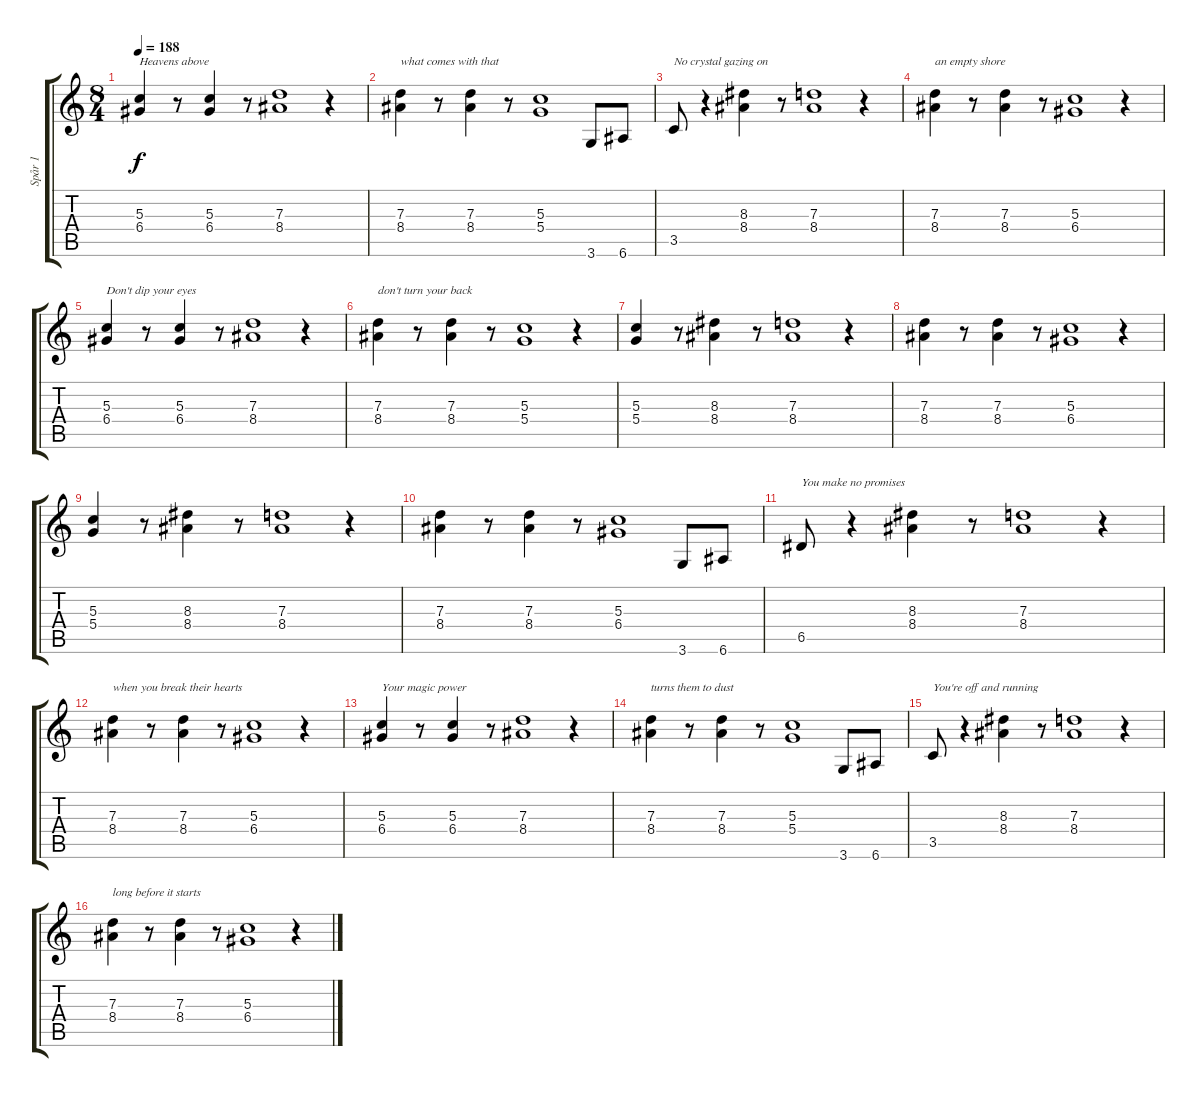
\track ("Spår 1" "Spår 1") {instrument distortionguitar}
\staff {score tabs}
\tuning (E4 B3 G3 D3 A2 E2) {hide}
\ts (8 4)
\tempo 188
\clef g2
\ks c
(5.3 6.4).4{txt "Heavens above " dy f} r.8 (5.3 6.4).4 r.8 (7.3 8.4).1 r.4 |
(7.3 8.4).4{txt "what comes with that"} r.8 (7.3 8.4).4 r.8 (5.3 5.4).1 3.6.8 6.6.8 |
3.5.8{txt "No crystal gazing on"} r.4 (8.3 8.4).4 r.8 (7.3 8.4).1 r.4 |
(7.3 8.4).4{txt "an empty shore"} r.8 (7.3 8.4).4 r.8 (5.3 6.4).1 r.4 |
(5.3 6.4).4{txt "Don't dip your eyes"} r.8 (5.3 6.4).4 r.8 (7.3 8.4).1 r.4 |
(7.3 8.4).4{txt "don't turn your back "} r.8 (7.3 8.4).4 r.8 (5.3 5.4).1 r.4 |
(5.3 5.4).4 r.8 (8.3 8.4).4 r.8 (7.3 8.4).1 r.4 |
(7.3 8.4).4 r.8 (7.3 8.4).4 r.8 (5.3 6.4).1 r.4 |
(5.3 5.4).4 r.8 (8.3 8.4).4 r.8 (7.3 8.4).1 r.4 |
(7.3 8.4).4 r.8 (7.3 8.4).4 r.8 (5.3 6.4).1 3.6.8 6.6.8 |
6.5.8{txt "You make no promises"} r.4 (8.3 8.4).4 r.8 (7.3 8.4).1 r.4 |
(7.3 8.4).4{txt "when you break their hearts"} r.8 (7.3 8.4).4 r.8 (5.3 6.4).1 r.4 |
(5.3 6.4).4{txt "Your magic power "} r.8 (5.3 6.4).4 r.8 (7.3 8.4).1 r.4 |
(7.3 8.4).4{txt "turns them to dust "} r.8 (7.3 8.4).4 r.8 (5.3 5.4).1 3.6.8 6.6.8 |
3.5.8{txt "You're off and running"} r.4 (8.3 8.4).4 r.8 (7.3 8.4).1 r.4 |
(7.3 8.4).4{txt "long before it starts"} r.8 (7.3 8.4).4 r.8 (5.3 6.4).1 r.4
